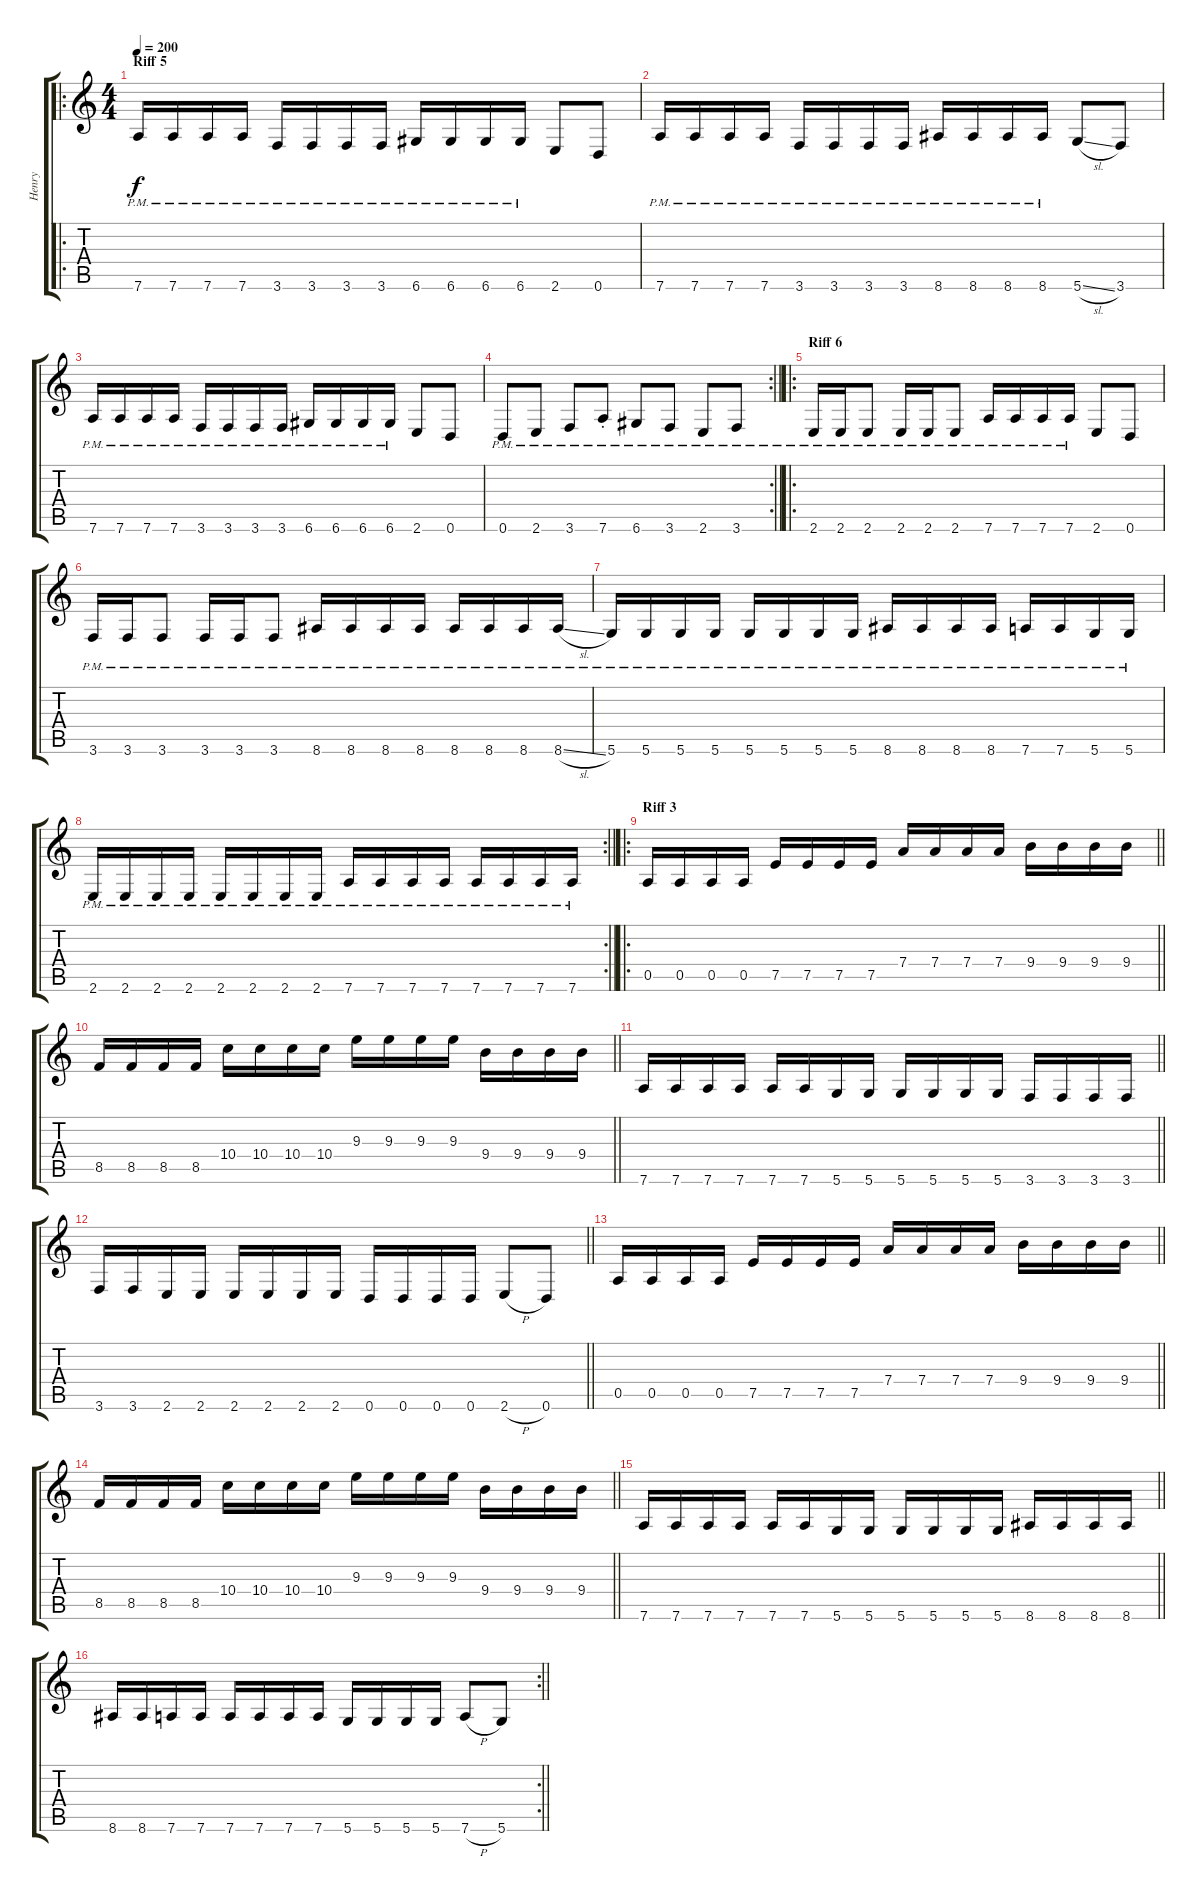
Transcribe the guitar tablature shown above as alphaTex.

\track ("Henry" "Henry") {instrument distortionguitar}
\staff {score tabs}
\tuning (E4 B3 G3 D3 A2 D2) {hide}
\ro
\ts (4 4)
\section ("" "Riff 5")
\tempo 200
\clef g2
\ks c
7.6{pm}.16{dy f} 7.6{pm}.16 7.6{pm}.16 7.6{pm}.16 3.6{pm}.16 3.6{pm}.16 3.6{pm}.16 3.6{pm}.16 6.6{pm}.16 6.6{pm}.16 6.6{pm}.16 6.6{pm}.16 2.6.8 0.6.8 |
7.6{pm}.16 7.6{pm}.16 7.6{pm}.16 7.6{pm}.16 3.6{pm}.16 3.6{pm}.16 3.6{pm}.16 3.6{pm}.16 8.6{pm}.16 8.6{pm}.16 8.6{pm}.16 8.6{pm}.16 5.6{sl}.8 3.6.8 |
7.6{pm}.16 7.6{pm}.16 7.6{pm}.16 7.6{pm}.16 3.6{pm}.16 3.6{pm}.16 3.6{pm}.16 3.6{pm}.16 6.6{pm}.16 6.6{pm}.16 6.6{pm}.16 6.6{pm}.16 2.6.8 0.6.8 |
\rc 2
\barLineRight lightlight
0.6{pm}.8 2.6{pm}.8 3.6{pm}.8 7.6{pm st}.8 6.6{pm}.8 3.6{pm}.8 2.6{pm}.8 3.6{pm}.8 |
\ro
\section ("" "Riff 6")
2.6{pm}.16 2.6{pm}.16 2.6{pm}.8 2.6{pm}.16 2.6{pm}.16 2.6{pm}.8 7.6{pm}.16 7.6{pm}.16 7.6{pm}.16 7.6{pm}.16 2.6.8 0.6.8 |
3.6{pm}.16 3.6{pm}.16 3.6{pm}.8 3.6{pm}.16 3.6{pm}.16 3.6{pm}.8 8.6{pm}.16 8.6{pm}.16 8.6{pm}.16 8.6{pm}.16 8.6{pm}.16 8.6{pm}.16 8.6{pm}.16 8.6{sl pm}.16 |
5.6{pm}.16 5.6{pm}.16 5.6{pm}.16 5.6{pm}.16 5.6{pm}.16 5.6{pm}.16 5.6{pm}.16 5.6{pm}.16 8.6{pm}.16 8.6{pm}.16 8.6{pm}.16 8.6{pm}.16 7.6{pm}.16 7.6{pm}.16 5.6{pm}.16 5.6{pm}.16 |
\rc 2
\barLineRight lightlight
2.6{pm}.16 2.6{pm}.16 2.6{pm}.16 2.6{pm}.16 2.6{pm}.16 2.6{pm}.16 2.6{pm}.16 2.6{pm}.16 7.6{pm}.16 7.6{pm}.16 7.6{pm}.16 7.6{pm}.16 7.6{pm}.16 7.6{pm}.16 7.6{pm}.16 7.6{pm}.16 |
\ro
\section ("" "Riff 3")
\barLineRight lightlight
0.5.16 0.5.16 0.5.16 0.5.16 7.5.16 7.5.16 7.5.16 7.5.16 7.4.16 7.4.16 7.4.16 7.4.16 9.4.16 9.4.16 9.4.16 9.4.16 |
\barLineRight lightlight
8.5.16 8.5.16 8.5.16 8.5.16 10.4.16 10.4.16 10.4.16 10.4.16 9.3.16 9.3.16 9.3.16 9.3.16 9.4.16 9.4.16 9.4.16 9.4.16 |
\barLineRight lightlight
7.6.16 7.6.16 7.6.16 7.6.16 7.6.16 7.6.16 5.6.16 5.6.16 5.6.16 5.6.16 5.6.16 5.6.16 3.6.16 3.6.16 3.6.16 3.6.16 |
\barLineRight lightlight
3.6.16 3.6.16 2.6.16 2.6.16 2.6.16 2.6.16 2.6.16 2.6.16 0.6.16 0.6.16 0.6.16 0.6.16 2.6{h}.8 0.6.8 |
\barLineRight lightlight
0.5.16 0.5.16 0.5.16 0.5.16 7.5.16 7.5.16 7.5.16 7.5.16 7.4.16 7.4.16 7.4.16 7.4.16 9.4.16 9.4.16 9.4.16 9.4.16 |
\barLineRight lightlight
8.5.16 8.5.16 8.5.16 8.5.16 10.4.16 10.4.16 10.4.16 10.4.16 9.3.16 9.3.16 9.3.16 9.3.16 9.4.16 9.4.16 9.4.16 9.4.16 |
\barLineRight lightlight
7.6.16 7.6.16 7.6.16 7.6.16 7.6.16 7.6.16 5.6.16 5.6.16 5.6.16 5.6.16 5.6.16 5.6.16 8.6.16 8.6.16 8.6.16 8.6.16 |
\rc 2
\barLineRight lightlight
8.6.16 8.6.16 7.6.16 7.6.16 7.6.16 7.6.16 7.6.16 7.6.16 5.6.16 5.6.16 5.6.16 5.6.16 7.6{h}.8 5.6.8
